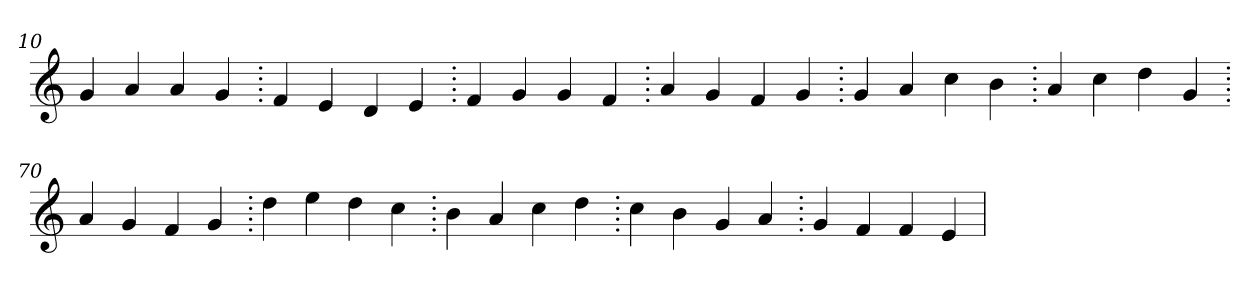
**kern
*part1
*staff1
*clefG2
=10.
4g
4a
4a
4g
=20.
4f
4e
4d
4e
=30.
4f
4g
4g
4f
=40.
4a
4g
4f
4g
=50.
4g
4a
4cc
4b
=60.
4a
4cc
4dd
4g
=70.
4a
4g
4f
4g
=80.
4dd
4ee
4dd
4cc
=90.
4b
4a
4cc
4dd
=100.
4cc
4b
4g
4a
=110.
4g
4f
4f
4e
=
*-
